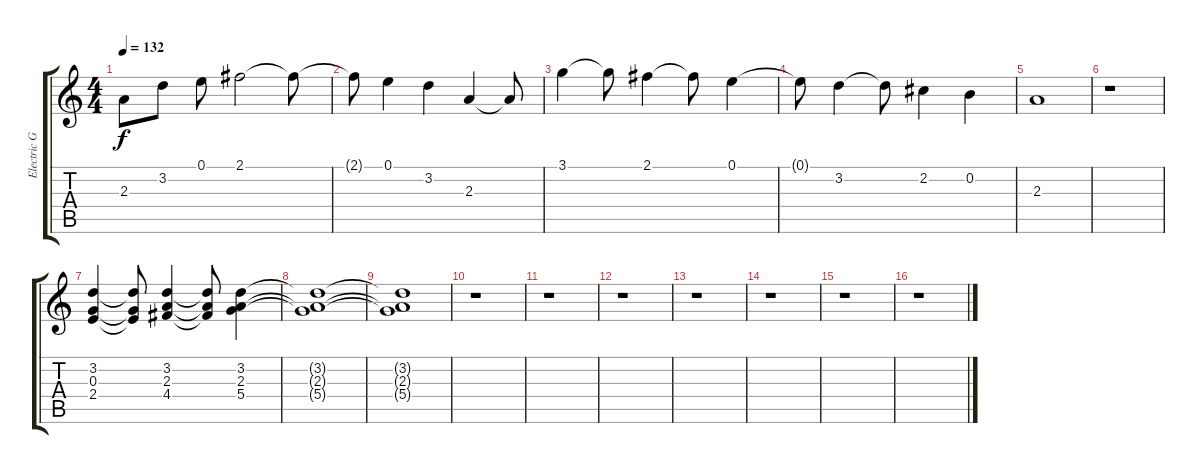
\track ("Electric Guitar Fills" "Electric G") {instrument distortionguitar}
\staff {score tabs}
\tuning (E4 B3 G3 D3 A2 E2) {hide}
\ts (4 4)
\tempo 132
\clef g2
\ks c
2.3.8{dy f} 3.2.8 0.1.8 2.1.2 2.1{t}.8 |
2.1{t}.8 0.1.4 3.2.4 2.3.4 2.3{t}.8 |
3.1.4 3.1{t}.8 2.1.4 2.1{t}.8 0.1.4 |
0.1{t}.8 3.2.4 3.2{t}.8 2.2.4 0.2.4 |
2.3.1 |
r.1 |
(3.2 0.3 2.4).4 (3.2{t} 0.3{t} 2.4{t}).8 (3.2 2.3 4.4).4 (3.2{t} 2.3{t} 4.4{t}).8 (3.2 2.3 5.4).4 |
(3.2{t} 2.3{t} 5.4{t}).1 |
(3.2{t} 2.3{t} 5.4{t}).1 |
r.1 |
r.1 |
r.1 |
r.1 |
r.1 |
r.1 |
r.1
